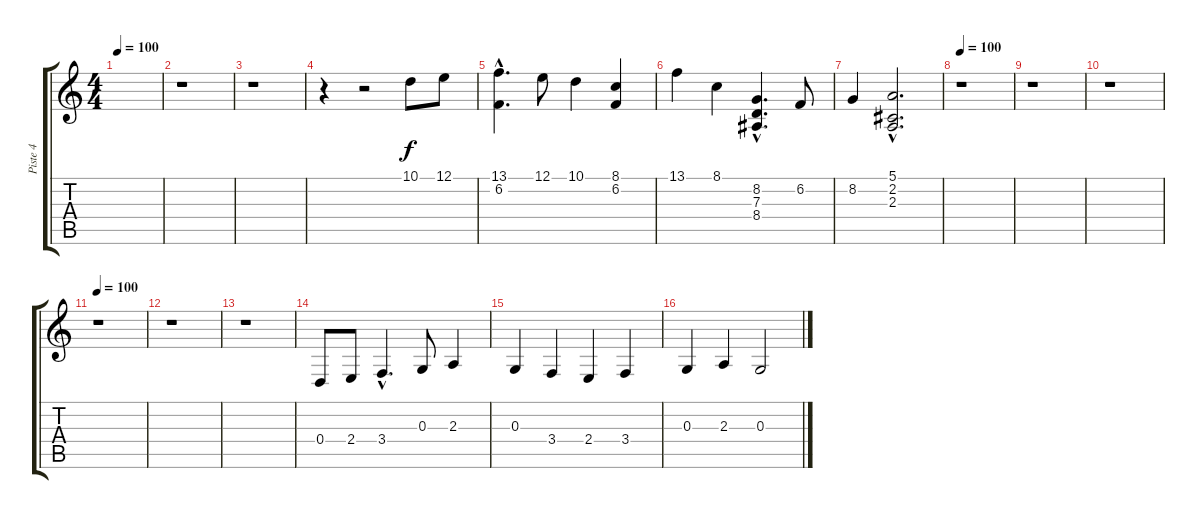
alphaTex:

\track ("Piste 4" "Piste 4") {instrument trumpet}
\staff {score tabs}
\tuning (E4 B3 G3 D3 A2 E2) {hide}
\ts (4 4)
\tempo 100
\clef g2
\ks c
|
r.1 |
r.1 |
r.4 r.2 10.1.8{instrument trumpet} 12.1.8 |
(13.1{hac} 6.2{hac}).4{d} 12.1.8 10.1.4 (8.1 6.2).4 |
13.1.4 8.1.4 (8.2{hac} 7.3{hac} 8.4{hac}).4{d} 6.2.8 |
8.2.4 (5.1{hac} 2.2{hac} 2.3{hac}).2{d} |
\tempo 100
r.1 |
r.1 |
r.1 |
\tempo 100
r.1 |
r.1 |
r.1 |
0.4.8 2.4.8 3.4{hac}.4{d} 0.3.8 2.3.4 |
0.3.4 3.4.4 2.4.4 3.4.4 |
0.3.4 2.3.4 0.3.2
